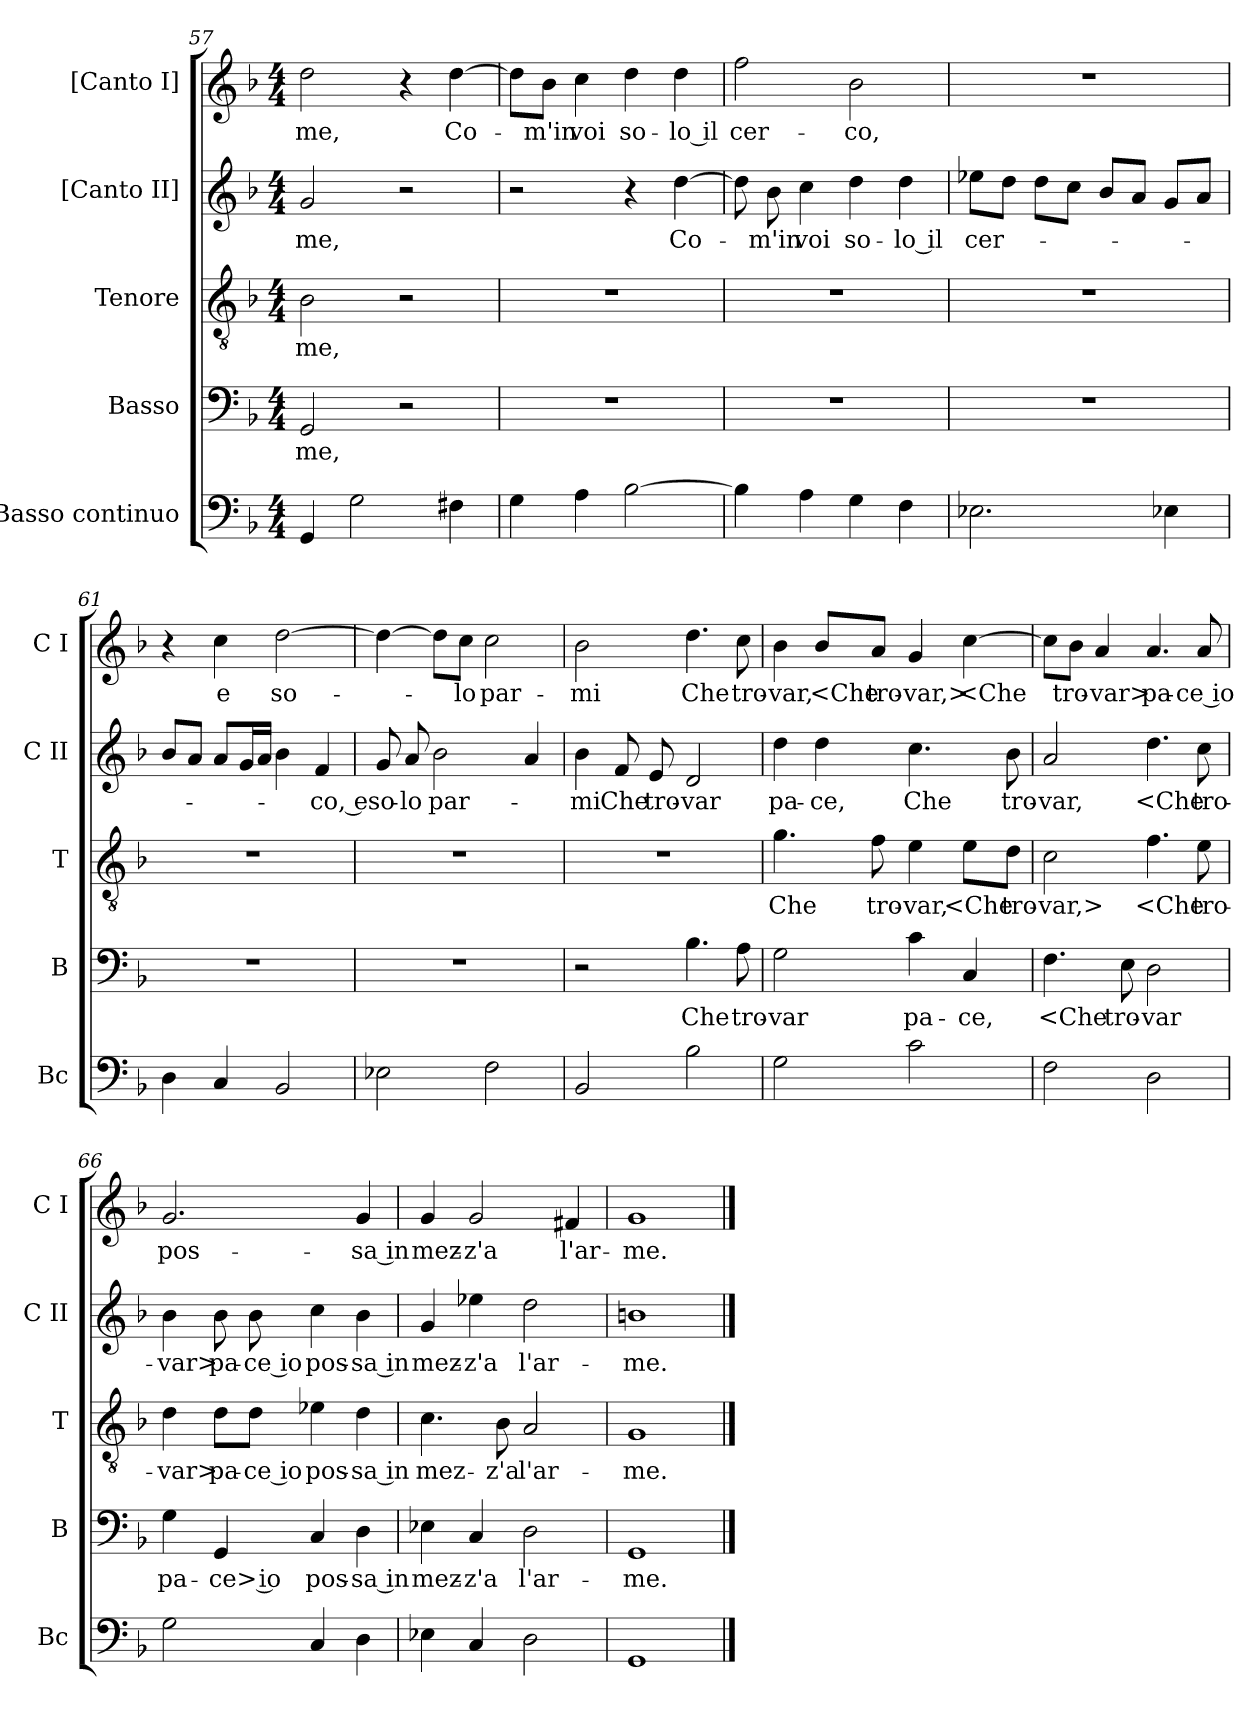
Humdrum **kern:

**kern	**kern	**text	**kern	**text	**kern	**text	**kern	**text
*part5	*part4	*part4	*part3	*part3	*part2	*part2	*part1	*part1
*staff5	*staff4	*staff4	*staff3	*staff3	*staff2	*staff2	*staff1	*staff1
*I"Basso continuo	*I"Basso	*	*I"Tenore	*	*I"[Canto II]	*	*I"[Canto I]	*
*I'Bc	*I'B	*	*I'T	*	*I'C II	*	*I'C I	*
*clefF4	*clefF4	*	*clefGv2	*	*clefG2	*	*clefG2	*
*k[b-]	*k[b-]	*	*k[b-]	*	*k[b-]	*	*k[b-]	*
*F:	*F:	*	*F:	*	*F:	*	*F:	*
*M4/4	*M4/4	*	*M4/4	*	*M4/4	*	*M4/4	*
=57	=57	=57	=57	=57	=57	=57	=57	=57
4GG	2GG	-me,	2B-	-me,	2g	-me,	2dd	-me,
2G	.	.	.	.	.	.	.	.
.	2r	.	2r	.	2r	.	4r	.
4F#X	.	.	.	.	.	.	[4dd	Co-
=58	=58	=58	=58	=58	=58	=58	=58	=58
4G	1r	.	1r	.	2r	.	8dd\L]	.
.	.	.	.	.	.	.	8b-\J	-m'in
4A	.	.	.	.	.	.	4cc	voi
[2B-	.	.	.	.	4r	.	4dd	so-
.	.	.	.	.	[4dd	Co-	4dd	-lo il
=59	=59	=59	=59	=59	=59	=59	=59	=59
4B-]	1r	.	1r	.	8dd]	.	2ff	cer-
.	.	.	.	.	8b-	-m'in	.	.
4A	.	.	.	.	4cc	voi	.	.
4G	.	.	.	.	4dd	so-	2b-	-co,
4F	.	.	.	.	4dd	-lo il	.	.
=60	=60	=60	=60	=60	=60	=60	=60	=60
2.E-X	1r	.	1r	.	8ee-XL	cer-	1r	.
.	.	.	.	.	8ddJ	.	.	.
.	.	.	.	.	8ddL	.	.	.
.	.	.	.	.	8ccJ	.	.	.
.	.	.	.	.	8b-L	.	.	.
.	.	.	.	.	8aJ	.	.	.
4E-X	.	.	.	.	8gL	.	.	.
.	.	.	.	.	8aJ	.	.	.
=61	=61	=61	=61	=61	=61	=61	=61	=61
4D	1r	.	1r	.	8b-L	.	4r	.
.	.	.	.	.	8aJ	.	.	.
4C	.	.	.	.	8aL	.	4cc	e
.	.	.	.	.	16gL	.	.	.
.	.	.	.	.	16aJJ	.	.	.
2BB-	.	.	.	.	4b-	.	[2dd	so-
.	.	.	.	.	4f	-co, e	.	.
=62	=62	=62	=62	=62	=62	=62	=62	=62
2E-X	1r	.	1r	.	8g	so-	4dd_	.
.	.	.	.	.	8a	-lo	.	.
.	.	.	.	.	2b-	par-	8dd\L]	.
.	.	.	.	.	.	.	8cc\J	-lo
2F	.	.	.	.	.	.	2cc	par-
.	.	.	.	.	4a	.	.	.
=63	=63	=63	=63	=63	=63	=63	=63	=63
2BB-	2r	.	1r	.	4b-	-mi	2b-	-mi
.	.	.	.	.	8f	Che	.	.
.	.	.	.	.	8e	tro-	.	.
2B-	4.B-	Che	.	.	2d	-var	4.dd	Che
.	8A	tro-	.	.	.	.	8cc	tro-
=64	=64	=64	=64	=64	=64	=64	=64	=64
2G	2G	-var	4.g	Che	4dd	pa-	4b-	-var,
.	.	.	.	.	4dd	-ce,	8b-/L	<Che
.	.	.	8f	tro-	.	.	8a/J	tro-
2c	4c	pa-	4e	-var,	4.cc	Che	4g	-var,>
.	4C	-ce,	8e\L	<Che	.	.	[4cc	<Che
.	.	.	8d\J	tro-	8b-	tro-	.	.
=65	=65	=65	=65	=65	=65	=65	=65	=65
2F	4.F	<Che	2c	-var,>	2a	-var,	8cc\L]	.
.	.	.	.	.	.	.	8b-\J	tro-
.	.	.	.	.	.	.	4a	-var>
.	8E	tro-	.	.	.	.	.	.
2D	2D	-var	4.f	<Che	4.dd	<Che	4.a	pa-
.	.	.	8e	tro-	8cc	tro-	8a	-ce io
=66	=66	=66	=66	=66	=66	=66	=66	=66
2G	4G	pa-	4d	-var>	4b-	-var>	2.g	pos-
.	4GG	-ce> io	8d\L	pa-	8b-	pa-	.	.
.	.	.	8d\J	-ce io	8b-	-ce io	.	.
4C	4C	pos-	4e-X	pos-	4cc	pos-	.	.
4D	4D	-sa in	4d	-sa in	4b-	-sa in	4g	-sa in
=67	=67	=67	=67	=67	=67	=67	=67	=67
4E-X	4E-X	mez-	4.c	mez-	4g	mez-	4g	mez-
4C	4C	-z'a	.	.	4ee-X	-z'a	2g	-z'a
.	.	.	8B-	-z'a	.	.	.	.
2D	2D	l'ar-	2A	l'ar-	2dd	l'ar-	.	.
.	.	.	.	.	.	.	4f#X	l'ar-
=68	=68	=68	=68	=68	=68	=68	=68	=68
1GG	1GG	-me.	1G	-me.	1bn	-me.	1g	-me.
==	==	==	==	==	==	==	==	==
*-	*-	*-	*-	*-	*-	*-	*-	*-
